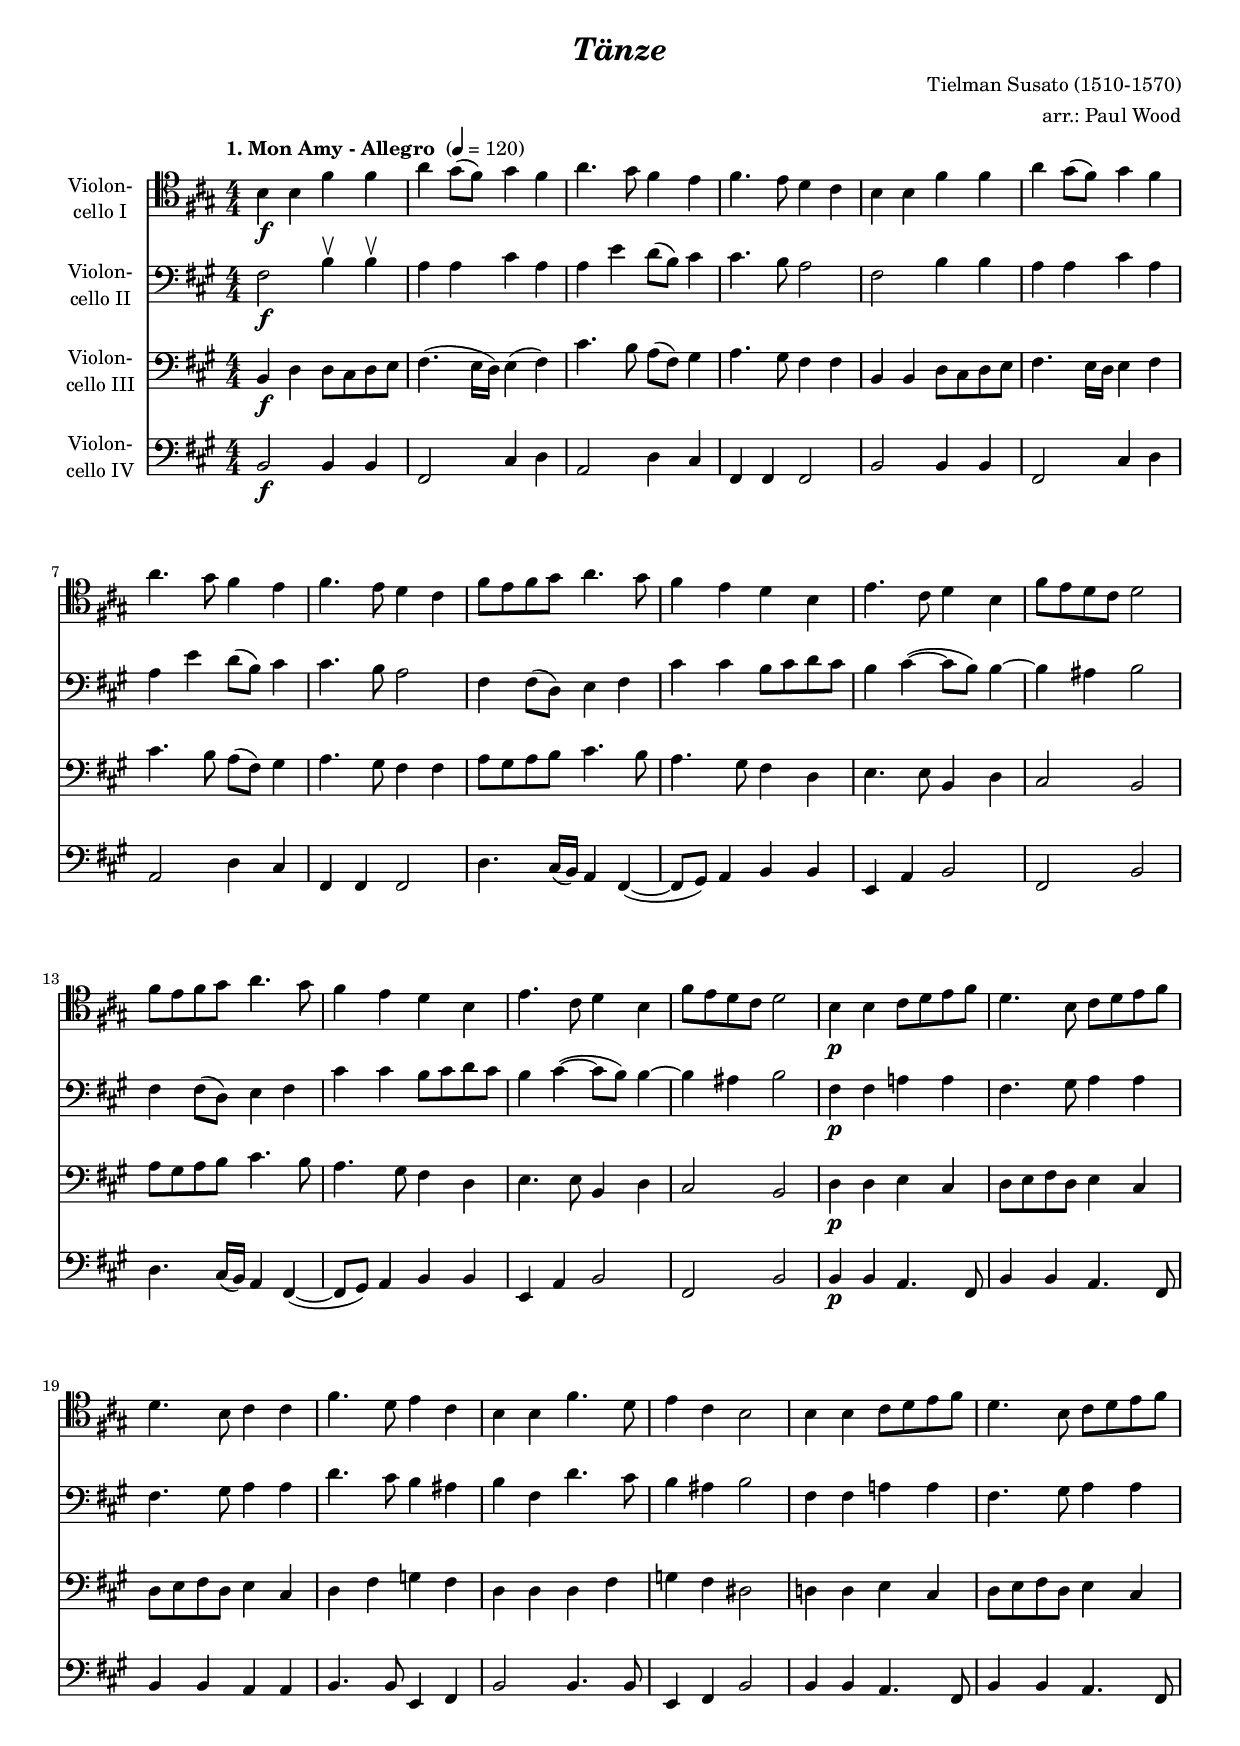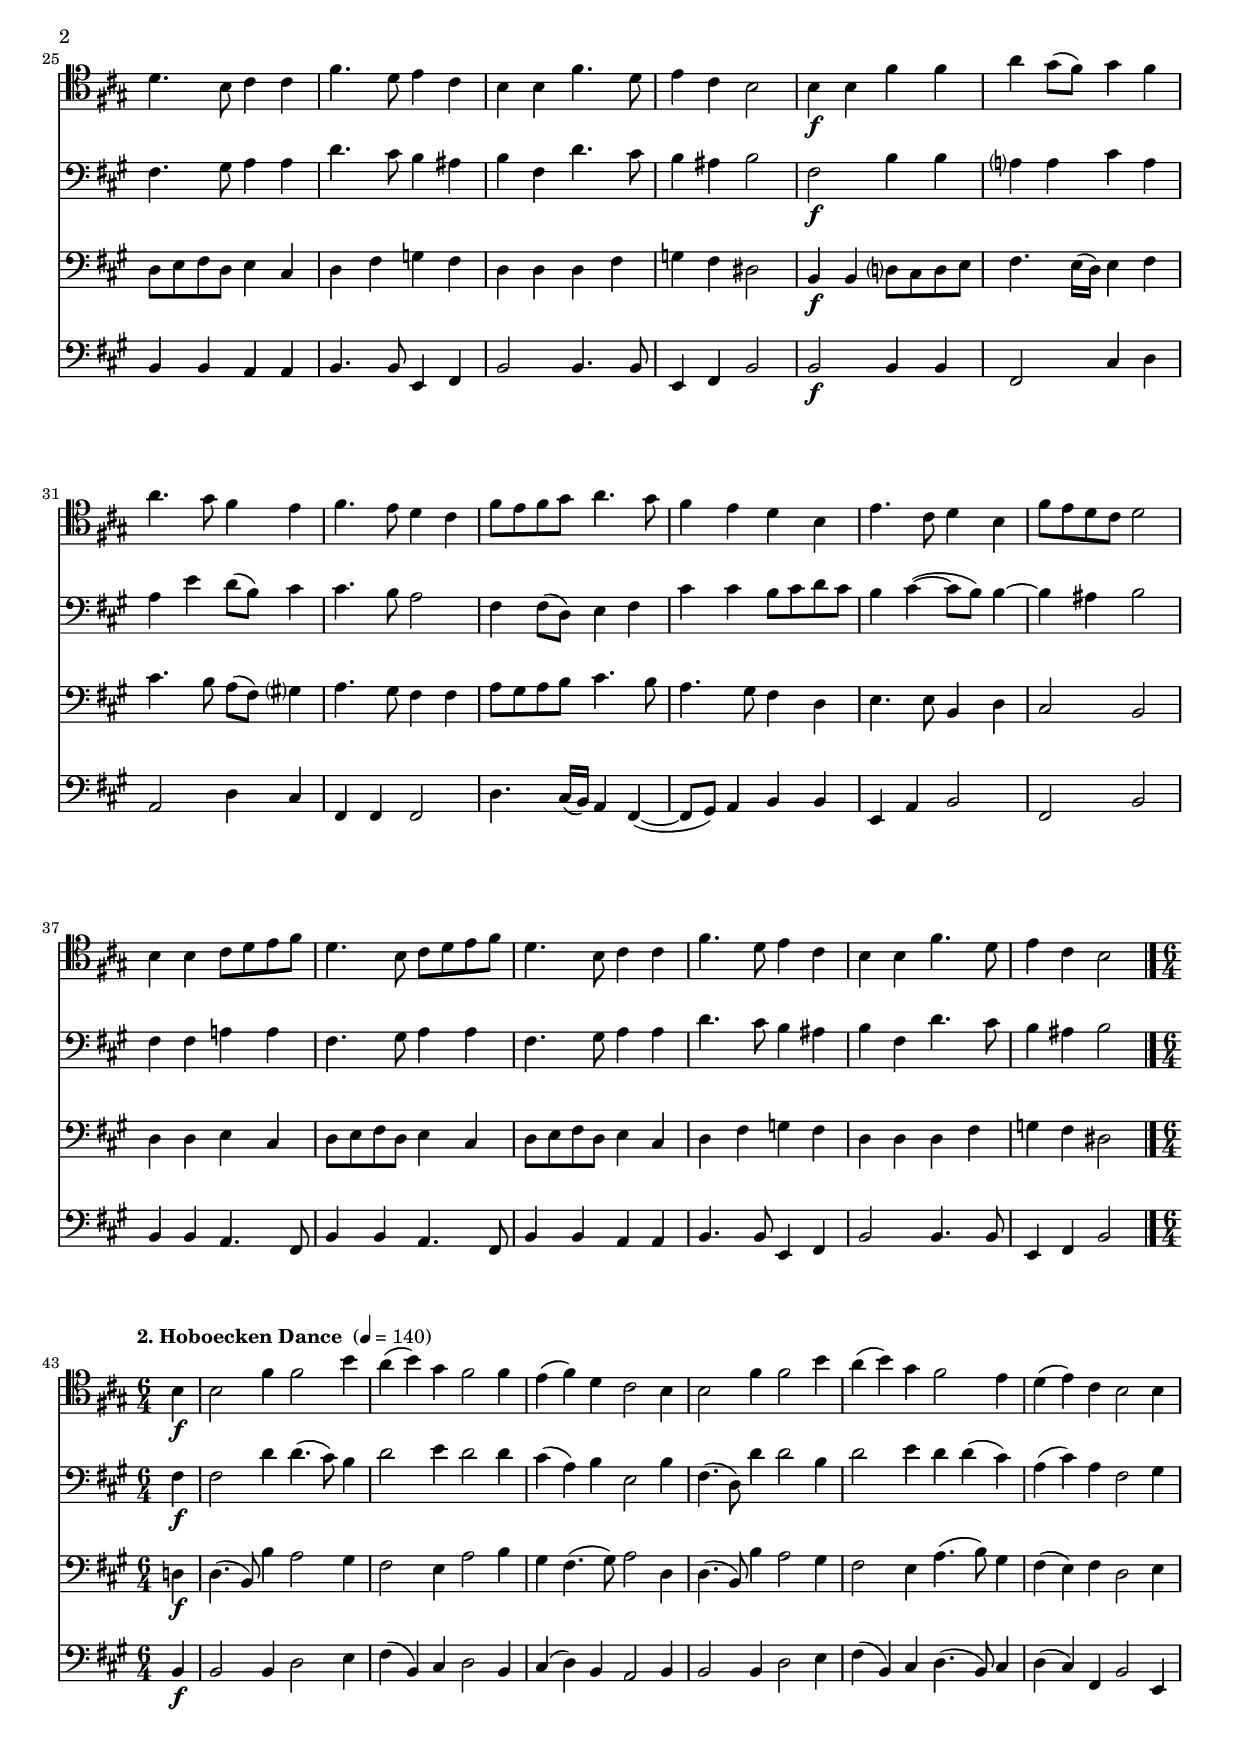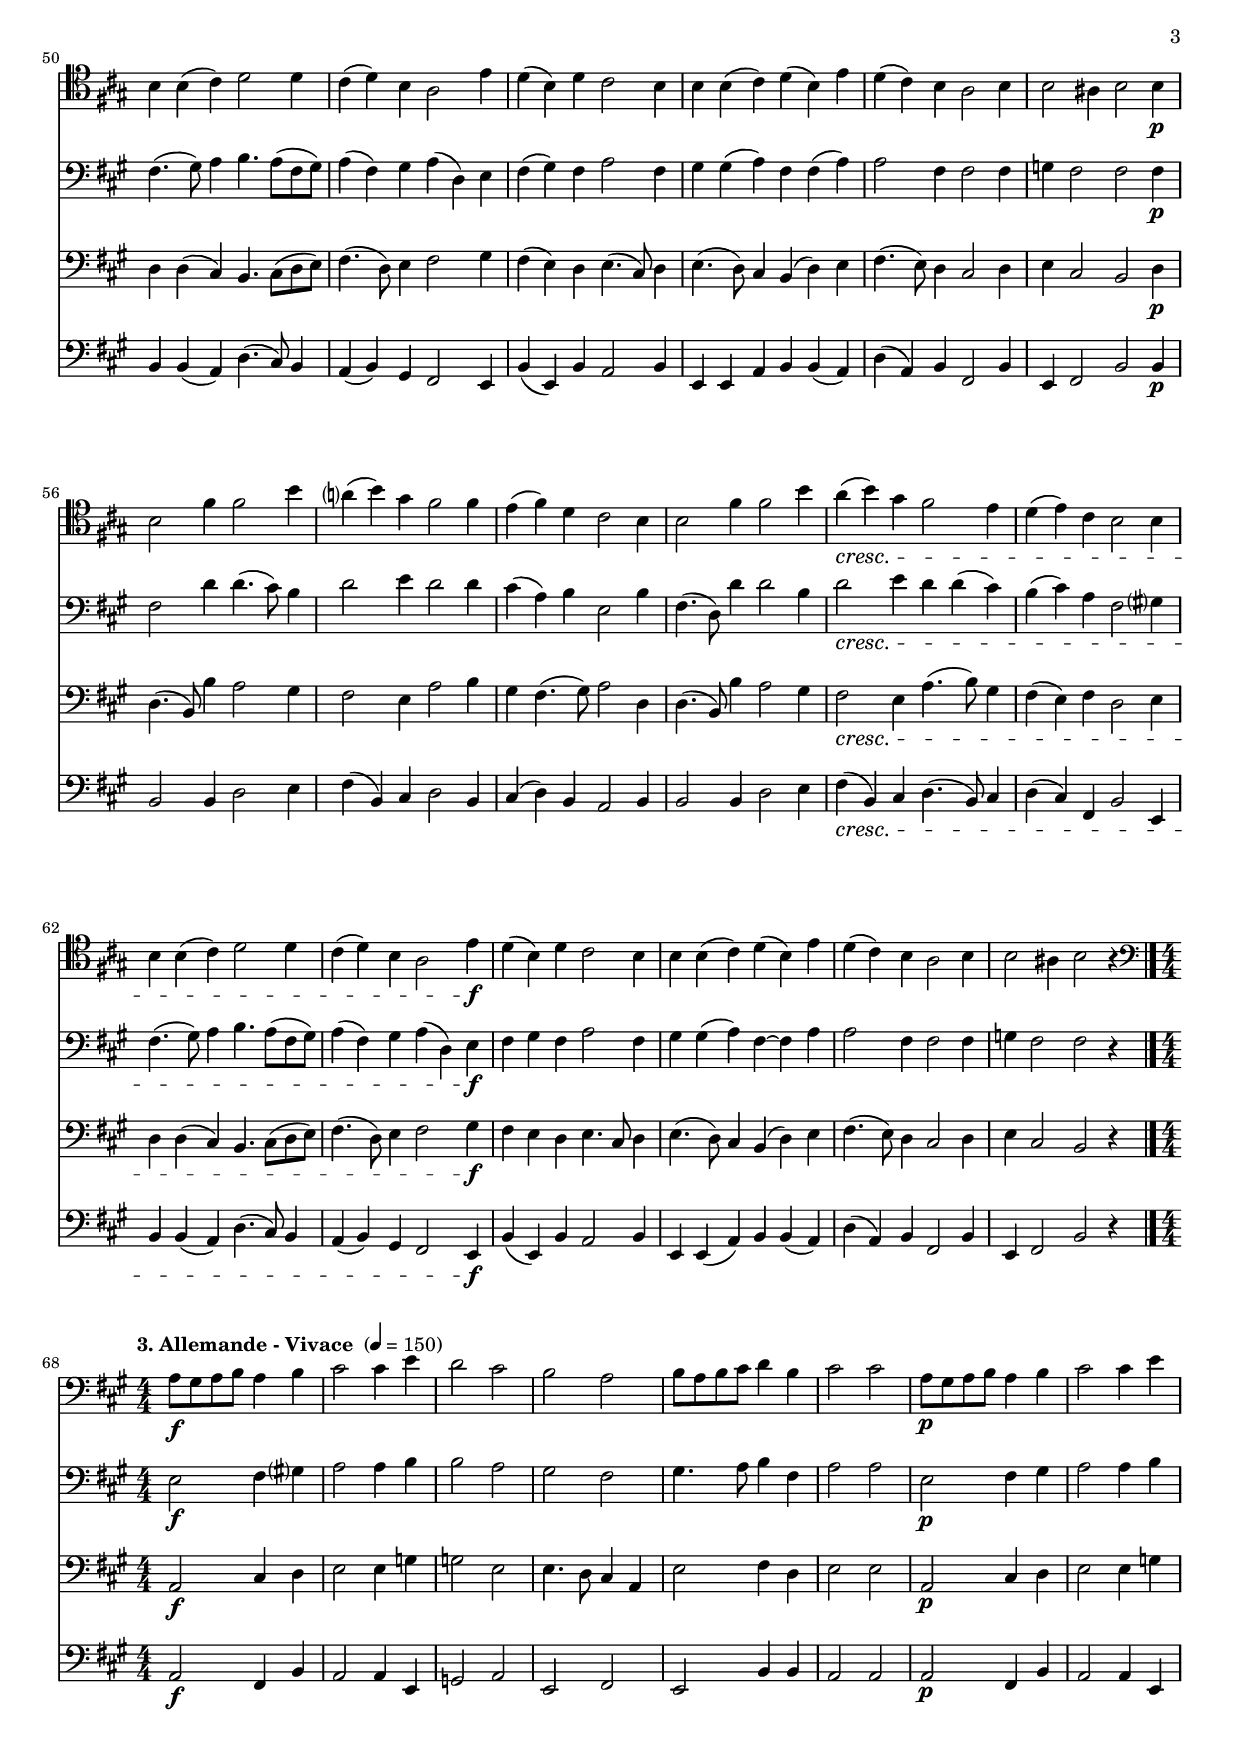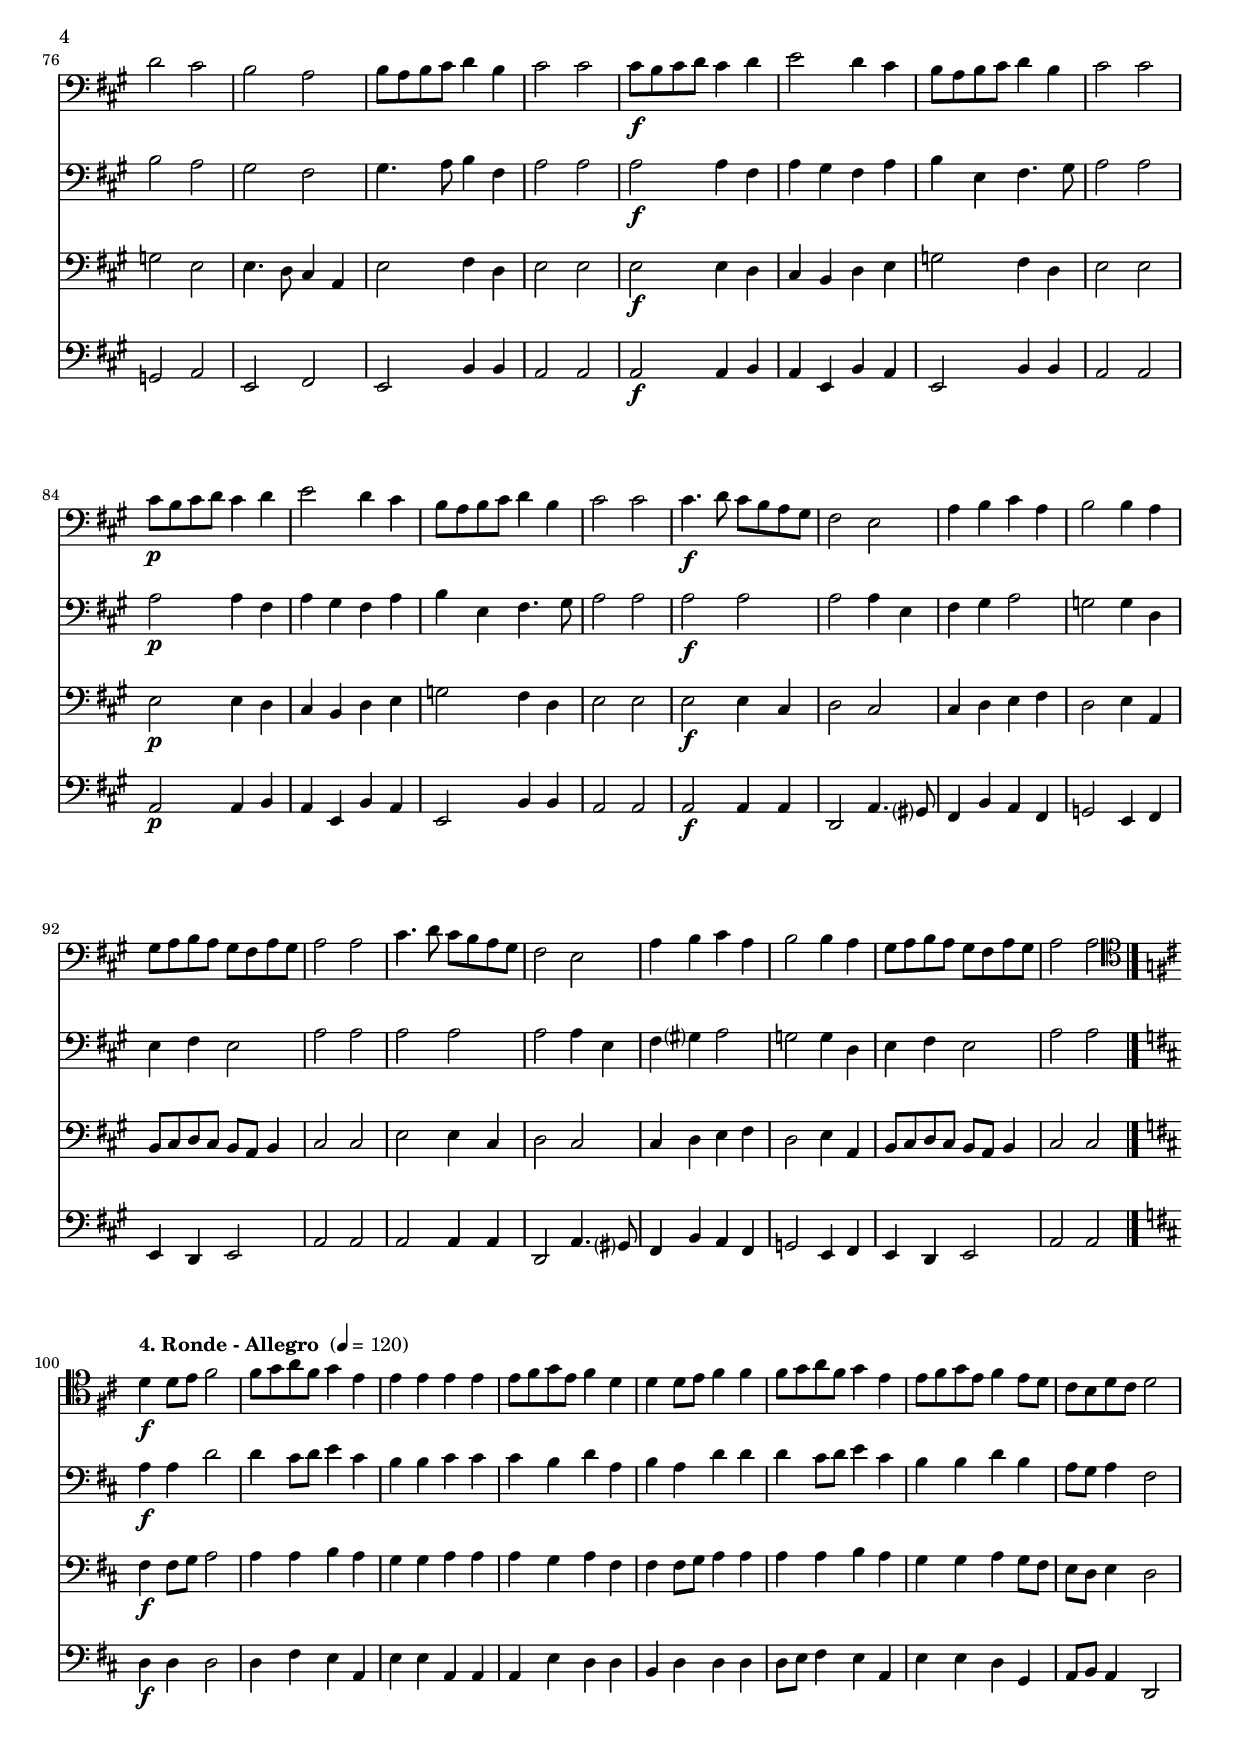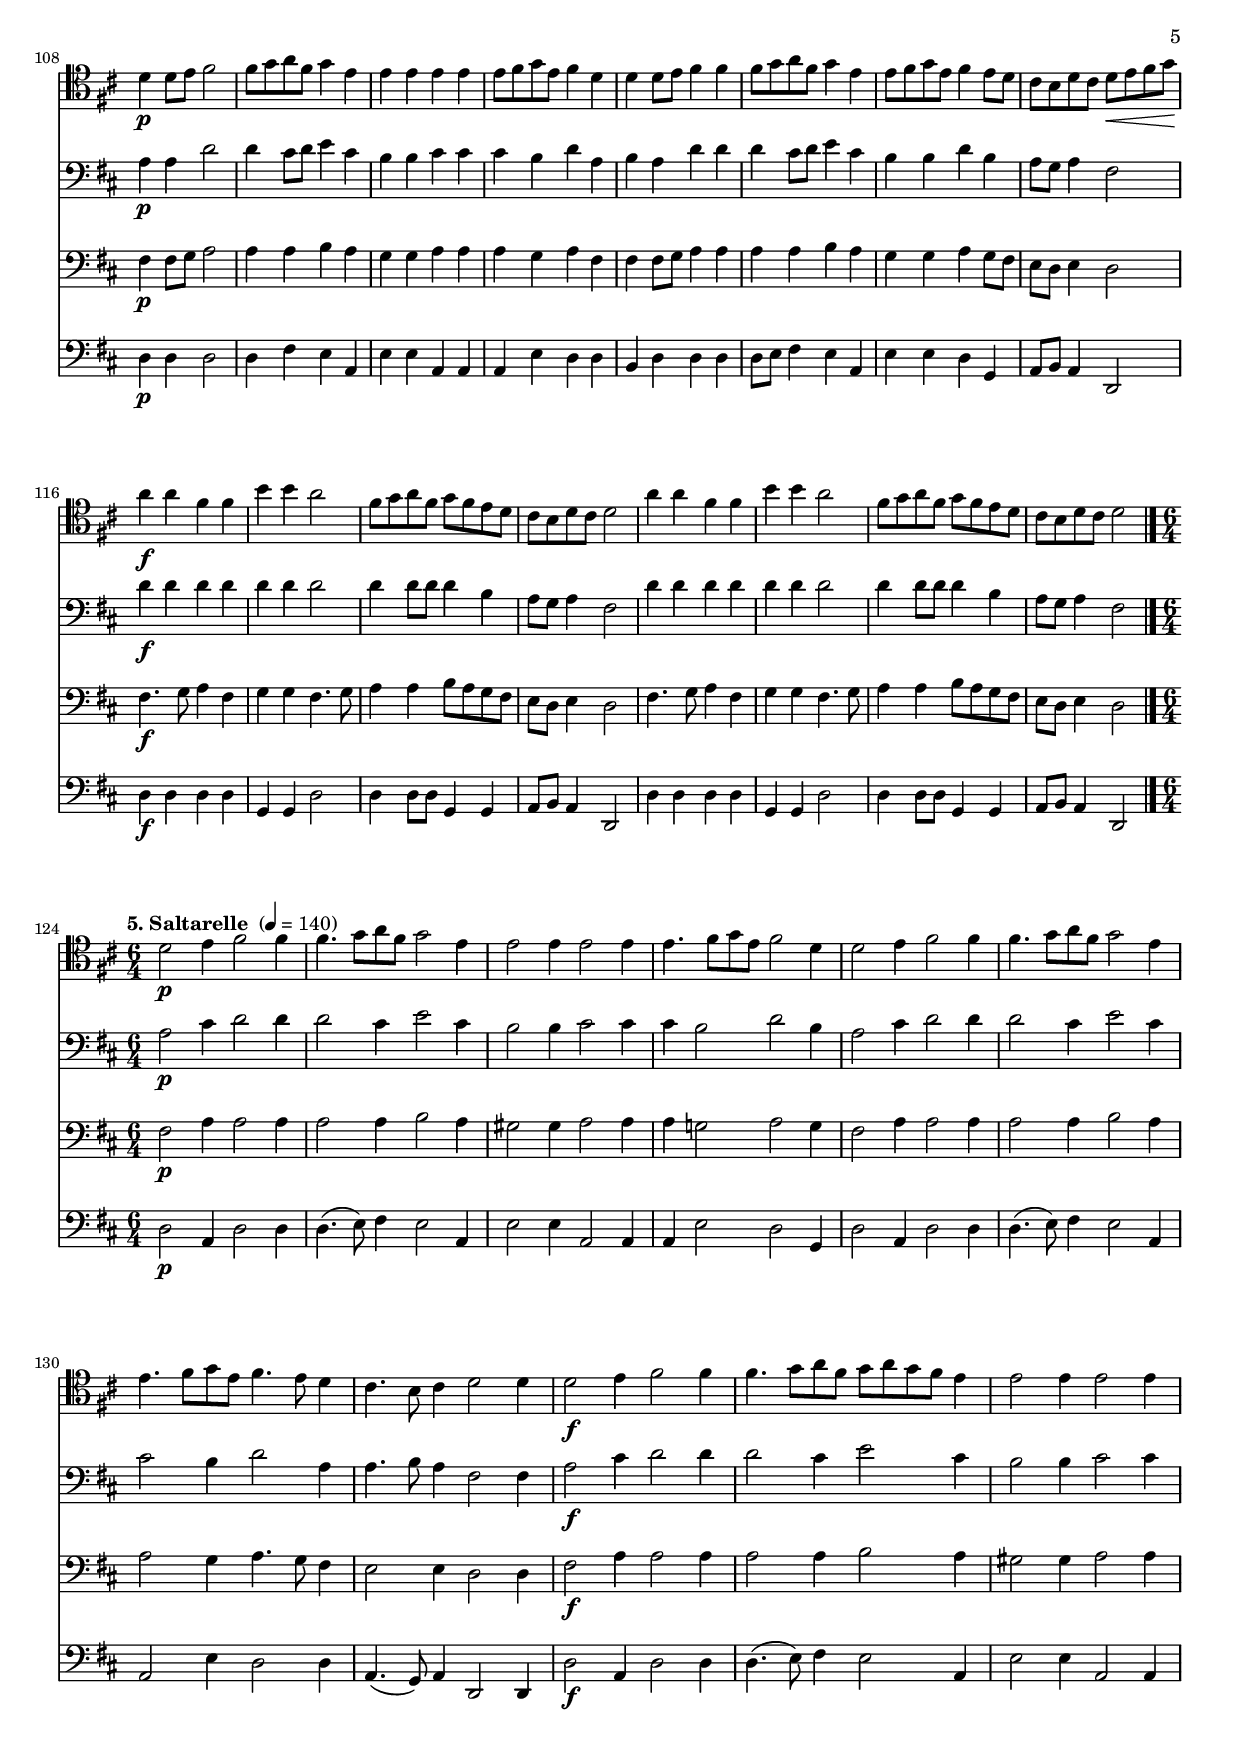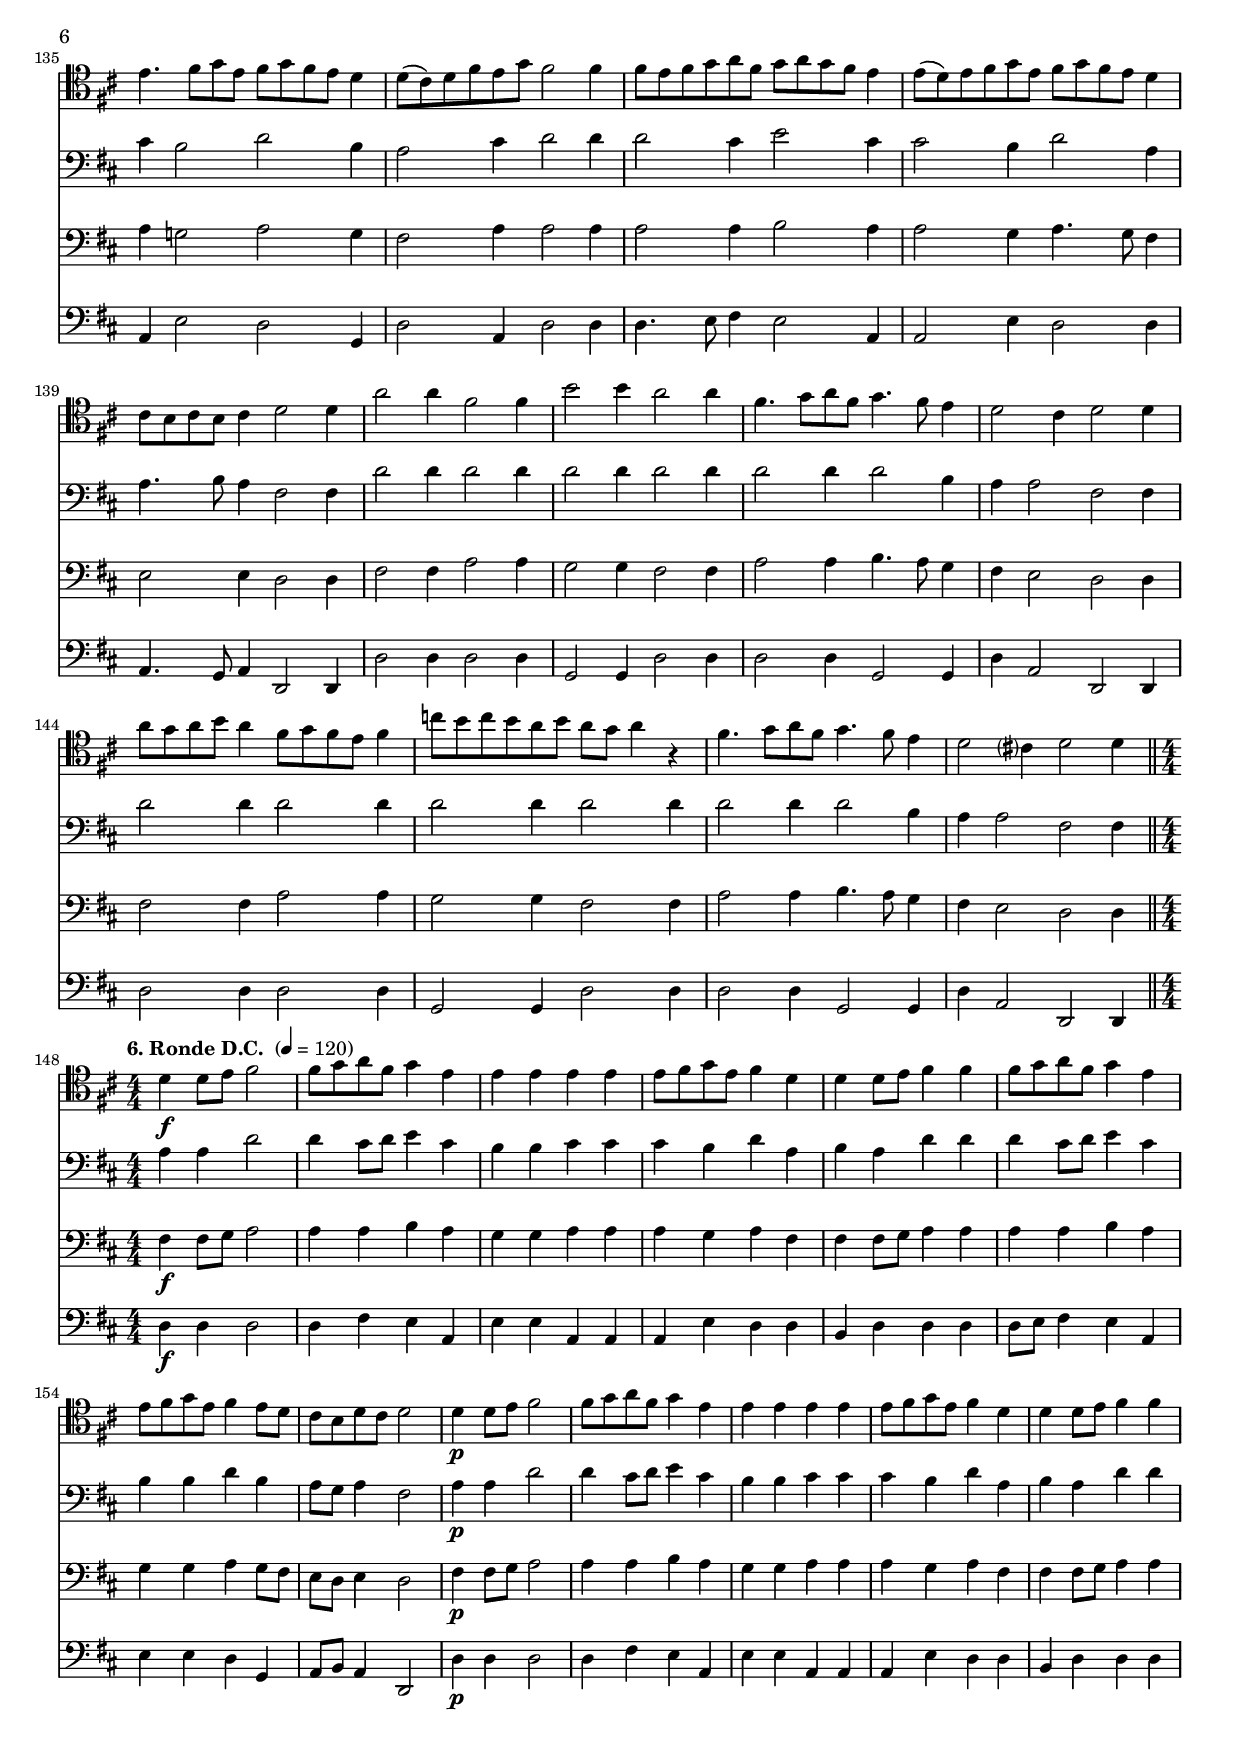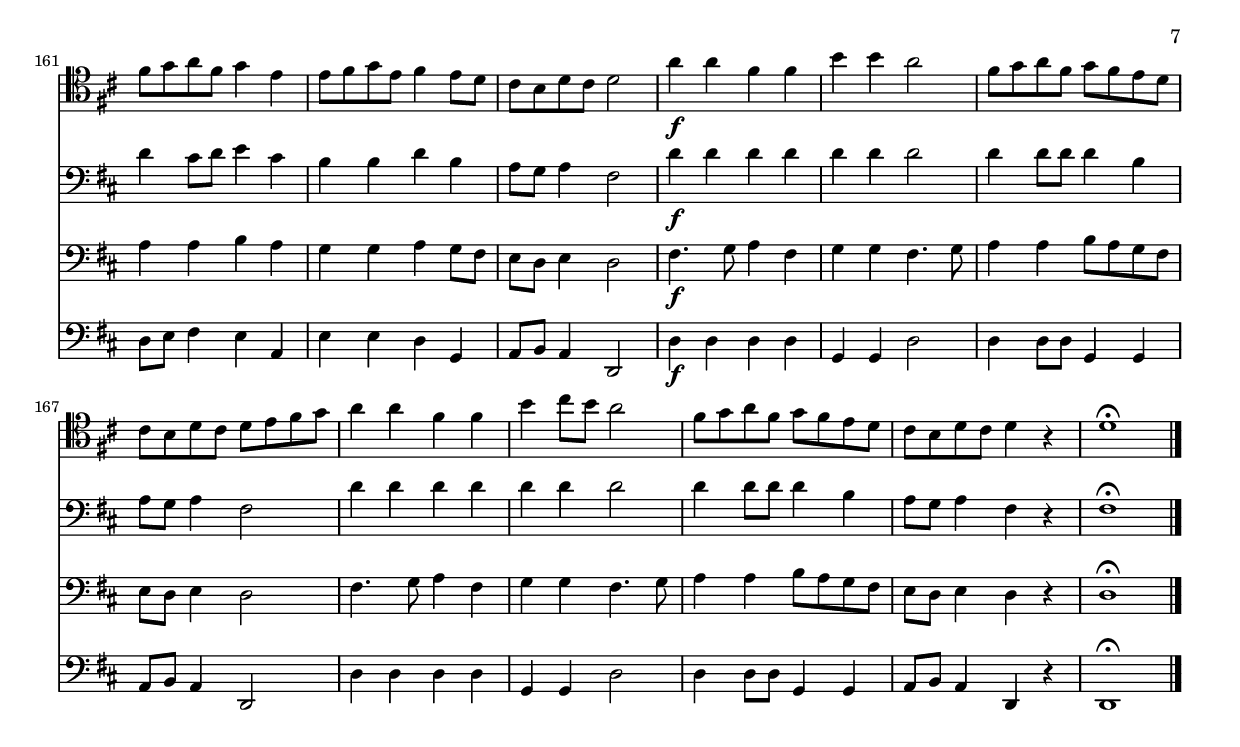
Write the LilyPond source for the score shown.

\version "2.14.2"
\include "deutsch.ly"

#(set-global-staff-size 17.15)

\header {
  title     = \markup \bold \italic "Tänze"
  composer  = "Tielman Susato (1510-1570)"
  arranger  = "arr.: Paul Wood"
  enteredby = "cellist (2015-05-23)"
%  piece     = "()"
}

voiceconsts = {
  \key fis \minor
  \clef "bass"
  \numericTimeSignature
  \compressFullBarRests
  %\set tupletSpannerDuration = #(ly:make-moment 1 4)
}

mist = "string ensemble 1"
%miba = "drawbar organ"
%miba = "harpsichord"
miba = "electric bass (finger)"
%mist = "church organ"
%miba = "church organ"

viva = { \bar "||" \tempo "Vivace " 4=150 \time 4/4 }

atem = \markup \bold \italic "a tempo"
pral = \markup \bold \italic "poco rall."
rall = \markup \bold \italic "rall."

introa = {        \tempo "1. Mon Amy - Allegro "  4=120 \time 4/4 }
introb = { \break \tempo "2. Hoboecken Dance "    4=140 \time 6/4 }
introc = { \break \tempo "3. Allemande - Vivace " 4=150 \time 4/4 }
introd = { \break \tempo "4. Ronde - Allegro "    4=120 \key d \major }
introe = { \break \tempo "5. Saltarelle "         4=140 \time 6/4 }
introf = { \break \tempo "6. Ronde D.C. "         4=120 \time 4/4 }

va = \relative c' {
  \voiceconsts
  \clef "tenor"

  \introa
  h4\f h fis' fis
  a gis8( fis) gis4 fis
  a4. gis8 fis4 e
  fis4. e8 d4 cis
  h h fis'fis

  a gis8( fis) gis4 fis
  a4. gis8 fis4 e
  fis4. e8 d4 cis
  fis8 e fis gis a4. gis8
  fis4 e d h
  e4. cis8 d4 h

  fis'8 e d cis d2
  fis8 e fis gis a4. gis8
  fis4 e d h
  e4. cis8 d4 h
  fis'8 e d cis d2

  h4\p h cis8 d e fis
  d4. h8 cis d e fis
  d4. h8 cis4 cis
  fis4. d8 e4 cis
  h h fis'4. d8
  e4 cis h2

  h4 h cis8 d e fis
  d4. h8 cis d e fis
  d4. h8 cis4 cis
  fis4. d8 e4 cis
  h h fis'4. d8

  e4 cis h2
  h4\f h fis' fis
  a gis8( fis) gis4 fis
  a4. gis8 fis4 e
  fis4. e8 d4 cis
  fis8 e fis gis a4. gis8

  fis4 e d h
  e4. cis8 d4 h
  fis'8 e d cis d2
  h4 h cis8 d e fis

  d4. h8 cis d e fis
  d4. h8 cis4 cis
  fis4. d8 e4 cis
  h h fis'4. d8
  e4 cis h2 \bar "|."

  \introb
  \partial 4
  h4\f
  h2 fis'4 fis2 h4
  a( h) gis fis2 fis4
  e( fis) d cis2 h4
  h2 fis'4 fis2 h4

  a( h) gis fis2 e4
  d( e) cis h2 h4
  h h( cis) d2 d4
  cis( d) h a2 e'4

  d( h) d cis2 h4
  h h( cis) d( h) e
  d( cis) h a2 h4
  h2 ais4 h2 h4\p
  h2 fis'4 fis2 h4

  a?( h) gis fis2 fis4
  e( fis) d cis2 h4
  h2 fis'4 fis2 h4
  a(\cresc h) gis fis2 e4
  d( e) cis h2 h4

  h h( cis) d2 d4
  cis( d) h a2 e'4\f
  d( h) d cis2 h4

  h h( cis) d( h) e
  d( cis) h a2 h4
  h2 ais4 h2 r4 \bar "|." \clef "bass"

  \introc
  a8\f gis a h a4 h
  cis2 cis4 e
  d2 cis
  h a
  h8 a h cis d4 h
  cis2 cis

  a8\p gis a h a4 h
  cis2 cis4 e
  d2 cis
  h a
  h8 a h cis d4 h
  cis2 cis
  cis8\f h cis d cis4 d

  e2 d4 cis
  h8 a h cis d4 h
  cis2 cis
  cis8\p h cis d cis4 d
  e2 d4 cis
  h8 a h cis d4 h

  cis2 cis
  cis4.\f d8 cis h a gis
  fis2 e
  a4 h cis a
  h2 h4 a
  gis8 a h a gis fis a gis
  a2 a

  cis4. d8 cis h a gis
  fis2 e
  a4 h cis a
  h2 h4 a
  gis8 a h a gis fis a gis
  a2 a \bar "|."

  \introd \clef "tenor"
  d4\f d8 e fis2
  fis8 g a fis g4 e
  e e e e
  e8 fis g e fis4 d
  d d8 e fis4 fis
  fis8 g a fis g4 e

  e8 fis g e fis4 e8 d
  cis h d cis d2
  d4\p d8 e fis2
  fis8 g a fis g4 e
  e e e e
  e8 fis g e fis4 d
  
  d d8 e fis4 fis
  fis8 g a fis g4 e
  e8 fis g e fis4 e8 d
  cis h d cis d\< e fis g\!
  a4\f a fis fis
  h h a2

  fis8 g a fis g fis e d
  cis h d cis d2
  a'4 a fis fis
  h h a2
  fis8 g a fis g fis e d
  cis h d cis d2 \bar "|."

  \introe
  d2\p e4 fis2 fis4
  fis4. g8 a fis g2 e4
  e2 e4 e2 e4
  e4. fis8 g e fis2 d4
  d2 e4 fis2 fis4

  fis4. g8 a fis g2 e4
  e4. fis8 g e fis4. e8 d4
  cis4. h8 cis4 d2 d4
  d2\f e4 fis2 fis4

  fis4. g8 a fis g a g fis e4
  e2 e4 e2 e4
  e4. fis8 g e fis g fis e d4
  d8( cis) d fis e g fis2 fis4

  fis8 e fis g a fis g a g fis e4
  e8( d) e fis g e fis g fis e d4
  cis8 h cis h cis4 d2 d4
  a'2 a4 fis2 fis4

  h2 h4 a2 a4
  fis4. g8 a fis g4. fis8 e4
  d2 cis4 d2 d4
  a'8 g a h a4 fis8 g fis e fis4

  c'8 h c h a h a g a4 r
  fis4. g8 a fis g4. fis8 e4
  d2 cis?4 d2 d4 \bar "||"

  \introf
  d\f d8 e fis2
  fis8 g a fis g4 e
  e e e e
  e8 fis g e fis4 d
  
  d d8 e fis4 fis
  fis8 g a fis g4 e
  e8 fis g e fis4 e8 d
  cis h d cis d2
  
  d4\p d8 e fis2
  fis8 g a fis g4 e
  e e e e
  e8 fis g e fis4 d
  
  d d8 e fis4 fis
  fis8 g a fis g4 e
  e8 fis g e fis4 e8 d
  cis h d cis d2

  a'4\f a fis fis
  h h a2
  fis8 g a fis g fis e d
  cis h d cis d e fis g

  a4 a fis fis
  h cis8 h a2
  fis8 g a fis g fis e d
  cis h d cis d4 r
  d1\fermata \bar "|."
}

vb = \relative c {
  \voiceconsts

  \introa
  fis2\f h4\upbow h\upbow
  a a cis a
  a e' d8( h) cis4
  cis4. h8 a2
  fis h4 h

  a a cis a
  a e' d8( h) cis4
  cis4. h8 a2
  fis4 fis8( d) e4 fis
  cis' cis h8 cis d cis

  h4 cis(~ cis8 h) h4~
  h ais h2
  fis4 fis8( d) e4 fis
  cis' cis h8 cis d cis
  h4 cis(~ cis8 h) h4~

  h ais h2
  fis4\p fis a! a
  fis4. gis8 a4 a
  fis4. gis8 a4 a
  d4. cis8 h4 ais
  h4 fis d'4. cis8

  h4 ais h2
  fis4 fis a! a
  fis4. gis8 a4 a
  fis4. gis8 a4 a
  d4. cis8 h4 ais

  h fis d'4. cis8
  h4 ais h2
  fis\f h4 h
  a? a cis a
  a e' d8( h) cis4

  cis4. h8 a2
  fis4 fis8( d) e4 fis
  cis' cis h8 cis d cis
  h4 cis(~ cis8 h) h4~
  h ais h2

  fis4 fis a! a
  fis4. gis8 a4 a
  fis4. gis8 a4 a
  d4. cis8 h4 ais
  h4 fis d'4. cis8
  h4 ais h2 \bar "|."

  \introb
  \partial 4 fis4\f
  fis2 d'4 d4.( cis8) h4
  d2 e4 d2 d4
  cis( a) h e,2 h'4
  fis4.( d8) d'4 d2 h4

  d2 e4 d d( cis)
  a( cis) a fis2 gis4
  fis4.( gis8) a4 h4. a8( fis gis)
  a4( fis) gis a( d,) e

  fis( gis) fis a2 fis4
  gis gis( a) fis fis( a)
  a2 fis4 fis2 fis4
  g fis2 fis fis4\p

  fis2 d'4 d4.( cis8) h4
  d2 e4 d2 d4
  cis( a) h e,2 h'4
  fis4.( d8) d'4 d2 h4
  d2\cresc e4 d d( cis)

  h( cis) a fis2 gis?4
  fis4.( gis8) a4 h4. a8( fis gis)
  a4( fis) gis a( d,) e\f

  fis gis fis a2 fis4
  gis gis( a) fis~ fis a
  a2 fis4 fis2 fis4
  g fis2 fis r4 \bar "|."

  \introc
  e2\f fis4 gis?
  a2 a4 h
  h2 a
  gis fis
  gis4. a8 h4 fis
  a2 a
  e\p fis4 gis

  a2 a4 h
  h2 a
  gis fis
  gis4. a8 h4 fis
  a2 a

  a\f a4 fis
  a gis fis a
  h e, fis4. gis8
  a2 a

  a\p a4 fis
  a gis fis a
  h e, fis4. gis8
  a2 a
  a\f a
  a a4 e
  fis gis a2

  g g4 d
  e fis e2
  a a
  a a
  a a4 e

  fis gis? a2
  g g4 d
  e fis e2
  a a \bar "|."

  \introd
  a4\f a d2
  d4 cis8 d e4 cis
  h h cis cis
  cis h d a
  h a d d
  d cis8 d e4 cis
  h h d h

  a8 g a4 fis2
  a4\p a d2
  d4 cis8 d e4 cis
  h h cis cis
  cis h d a
  h a d d
  d cis8 d e4 cis

  h h d h
  a8 g a4 fis2
  d'4\f d d d
  d d d2
  d4 d8 d d4 h
  a8 g a4 fis2
  d'4 d d d

  d d d2
  d4 d8 d d4 h
  a8 g a4 fis2 \bar "|."

  \introe
  a\p cis4 d2 d4
  d2 cis4 e2 cis4
  h2 h4 cis2 cis4

  cis h2 d h4
  a2 cis4 d2 d4
  d2 cis4 e2 cis4
  cis2 h4 d2 a4
  a4. h8 a4 fis2 fis4

  a2\f cis4 d2 d4
  d2 cis4 e2 cis4
  h2 h4 cis2 cis4
  cis h2 d h4
  a2 cis4 d2 d4

  d2 cis4 e2 cis4
  cis2 h4 d2 a4
  a4. h8 a4 fis2 fis4
  d'2 d4 d2 d4
  d2 d4 d2 d4

  d2 d4 d2 h4
  a a2 fis fis4
  d'2 d4 d2 d4
  d2 d4 d2 d4
  d2 d4 d2 h4

  a a2 fis fis4 \bar "||"
  \introf
  a a d2
  d4 cis8 d e4 cis
  h h cis cis
  cis h d a
  h a d d

  d cis8 d e4 cis
  h h d h
  a8 g a4 fis2
  a4\p a d2
  d4 cis8 d e4 cis
  h h cis cis
  cis h d a

  h a d d
  d cis8 d e4 cis
  h h d h
  a8 g a4 fis2
  d'4\f d d d
  d d d2

  d4 d8 d d4 h
  a8 g a4 fis2
  d'4 d d d
  d d d2
  d4 d8 d d4 h
  a8 g a4 fis r
  fis1\fermata \bar "|."
}

vc = \relative c {
  \voiceconsts

  \introa
  h4\f d d8 cis d e
  fis4.( e16 d) e4( fis)
  cis'4. h8 a( fis) gis4
  a4. gis8 fis4 fis
  h, h d8 cis d e

  fis4. e16 d e4 fis
  cis'4. h8 a( fis) gis4
  a4. gis8 fis4 fis
  a8 gis a h cis4. h8
  a4. gis8 fis4 d

  e4. e8 h4 d
  cis2 h
  a'8 gis a h cis4. h8
  a4. gis8 fis4 d
  e4. e8 h4 d
  cis2 h

  d4\p d e cis
  d8 e fis d e4 cis
  d8 e fis d e4 cis
  d fis g fis
  d d d fis

  g fis dis2
  d!4 d e cis
  d8 e fis d e4 cis
  d8 e fis d e4 cis
  d fis g fis

  d d d fis
  g fis dis2
  h4\f h d?8 cis d e
  fis4. e16( d) e4 fis
  cis'4. h8 a( fis) gis?4

  a4. gis8 fis4 fis
  a8 gis a h cis4. h8
  a4. gis8 fis4 d
  e4. e8 h4 d
  cis2 h
  d4 d e cis

  d8 e fis d e4 cis
  d8 e fis d e4 cis
  d fis g fis
  d d d fis
  g fis dis2 \bar "|."

  \introb
  \partial 4 d!4\f
  d4.( h8) h'4 a2 gis4
  fis2 e4 a2 h4
  gis fis4.( gis8) a2 d,4
  d4.( h8) h'4 a2 gis4

  fis2 e4 a4.( h8) gis4
  fis( e) fis d2 e4
  d d( cis) h4. cis8( d e)
  fis4.( d8) e4 fis2 gis4

  fis( e) d e4.( cis8) d4
  e4.( d8) cis4 h( d) e
  fis4.( e8) d4 cis2 d4
  e cis2 h d4\p

  d4.( h8) h'4 a2 gis4
  fis2 e4 a2 h4
  gis fis4.( gis8) a2 d,4
  d4.( h8) h'4 a2 gis4
  fis2\cresc e4 a4.( h8) gis4

  fis( e) fis d2 e4
  d d( cis) h4. cis8( d e)
  fis4.( d8) e4 fis2 gis4\f

  fis e d e4. cis8 d4
  e4.( d8) cis4 h( d) e
  fis4.( e8) d4 cis2 d4
  e cis2 h r4 \bar "|."

  \introc
  a2\f cis4 d
  e2 e4 g
  g2 e
  e4. d8 cis4 a
  e'2 fis4 d
  e2 e
  a,\p cis4 d

  e2 e4 g
  g2 e
  e4. d8 cis4 a
  e'2 fis4 d

  e2 e
  e\f e4 d
  cis h d e
  g2 fis4 d
  e2 e

  e\p e4 d
  cis h d e
  g2 fis4 d
  e2 e
  e\f e4 cis
  d2 cis
  cis4 d e fis

  d2 e4 a,
  h8 cis d cis h a h4
  cis2 cis
  e e4 cis
  d2 cis

  cis4 d e fis
  d2 e4 a,
  h8 cis d cis h a h4
  cis2 cis \bar "|."

  \introd
  fis4\f fis8 g a2
  a4 a h a
  g g a a
  a g a fis
  fis fis8 g a4 a

  a a h a
  g g a g8 fis
  e d e4 d2
  fis4\p fis8 g a2
  a4 a h a
  g g a a

  a g a fis
  fis fis8 g a4 a
  a a h a
  g g a g8 fis
  e d e4 d2

  fis4.\f g8 a4 fis
  g g fis4. g8
  a4 a h8 a g fis
  e d e4 d2
  fis4. g8 a4 fis

  g g fis4. g8
  a4 a h8 a g fis
  e d e4 d2 \bar "|."

  \introe
  fis\p a4 a2 a4
  a2 a4 h2 a4

  gis2 gis4 a2 a4
  a g!2 a g4
  fis2 a4 a2 a4
  a2 a4 h2 a4
  a2 g4 a4. g8 fis4

  e2 e4 d2 d4
  fis2\f a4 a2 a4
  a2 a4 h2 a4
  gis2 gis4 a2 a4

  a g!2 a g4
  fis2 a4 a2 a4
  a2 a4 h2 a4
  a2 g4 a4.g8 fis4

  e2 e4 d2 d4
  fis2 fis4 a2 a4
  g2 g4 fis2 fis4
  a2 a4 h4. a8 g4
  fis e2 d d4

  fis2 fis4 a2 a4
  g2 g4 fis2 fis4
  a2 a4 h4. a8 g4
  fis e2 d d4 \bar "||"

  \introf
  fis\f fis8 g a2
  a4 a h a
  g g a a
  a g a fis

  fis fis8 g a4 a
  a a h a
  g g a g8 fis
  e d e4 d2

  fis4\p fis8 g a2
  a4 a h a
  g g a a
  a g a fis

  fis fis8 g a4 a
  a a h a
  g g a g8 fis
  e d e4 d2

  fis4.\f g8 a4 fis
  g g fis4. g8
  a4 a h8 a g fis
  e d e4 d2

  fis4. g8 a4 fis
  g g fis4. g8
  a4 a h8 a g fis
  e d e4 d r
  d1\fermata \bar "|."
}

vd = \relative c {
  \voiceconsts

  \introa
  h2\f h4 h
  fis2 cis'4 d
  a2 d4 cis
  fis, fis fis2
  h h4 h
  fis2 cis'4 d
  a2 d4 cis

  fis, fis fis2
  d'4. cis16( h) a4 fis(~
  fis8 gis) a4 h h
  e, a h2
  fis h
  d4. cis16( h) a4 fis(~
  fis8 gis) a4 h h

  e, a h2
  fis h
  h4\p h a4. fis8
  h4 h a4. fis8
  h4 h a a
  h4. h8 e,4 fis
  h2 h4. h8

  e,4 fis h2
  h4 h a4. fis8
  h4 h a4. fis8
  h4 h a a
  h4. h8 e,4 fis
  h2 h4. h8
  e,4 fis h2

  h\f h4 h
  fis2 cis'4 d
  a2 d4 cis
  fis, fis fis2
  d'4. cis16( h) a4 fis(~
  fis8 gis) a4 h h
  e, a h2

  fis h
  h4 h a4. fis8
  h4 h a4. fis8
  h4 h a a
  h4. h8 e,4 fis
  h2 h4. h8
  e,4 fis h2 \bar "|."

  \introb
  \partial 4 h4\f
  h2 h4 d2 e4
  fis( h,) cis d2 h4
  cis( d) h a2 h4
  h2 h4 d2 e4

  fis( h,) cis d4.( h8) cis4
  d( cis) fis, h2 e,4
  h' h( a) d4.( cis8) h4
  a( h) gis fis2 e4

  h'( e,) h' a2 h4
  e, e a h h( a)
  d( a) h fis2 h4
  e, fis2 h h4\p

  h2 h4 d2 e4
  fis( h,) cis d2 h4
  cis( d) h a2 h4
  h2 h4 d2 e4

  fis(\cresc h,) cis d4.( h8) cis4
  d( cis) fis, h2 e,4
  h' h( a) d4.( cis8) h4
  a( h) gis fis2 e4\f

  h'( e,) h' a2 h4
  e, e( a) h h( a)
  d( a) h fis2 h4
  e, fis2 h r4 \bar "|."

  \introc
  a2\f fis4 h
  a2 a4 e
  g2 a
  e fis
  e h'4 h
  a2 a
  a\p fis4 h

  a2 a4 e
  g2 a
  e fis
  e h'4 h
  a2 a

  a2\f a4 h
  a e h' a
  e2 h'4 h
  a2 a

  a\p a4 h
  a e h' a
  e2 h'4 h
  a2 a
  a\f a4 a
  d,2 a'4. gis?8
  fis4 h a fis

  g2 e4 fis
  e d e2
  a a
  a a4 a
  d,2 a'4. gis?8

  fis4 h a fis
  g2 e4 fis
  e d e2
  a a \bar "|."

  \introd
  d4\f d d2
  d4 fis e a,
  e' e a, a
  a e' d d
  h d d d
  d8 e fis4 e a,
  e' e d g,

  a8 h a4 d,2
  d'4\p d d2
  d4 fis e a,
  e' e a, a
  a e' d d
  h d d d
  d8 e fis4 e a,

  e'e d g,
  a8 h a4 d,2
  d'4\f d d d
  g, g d'2
  d4 d8 d g,4 g

  a8 h a4 d,2
  d'4 d d d
  g, g d'2
  d4 d8 d g,4 g
  a8 h a4 d,2 \bar "|."

  \introe
  d'\p a4 d2 d4
  d4.( e8) fis4 e2 a,4
  e'2 e4 a,2 a4
  a e'2 d g,4
  d'2 a4 d2 d4

  d4.( e8) fis4 e2 a,4
  a2 e'4 d2 d4
  a4.( g8) a4 d,2 d4
  d'2\f a4 d2 d4
  d4.( e8) fis4 e2 a,4

  e'2 e4 a,2 a4
  a e'2 d g,4
  d'2 a4 d2 d4
  d4. e8 fis4 e2 a,4
  a2 e'4 d2 d4

  a4. g8 a4 d,2 d4
  d'2 d4 d2 d4
  g,2 g4 d'2 d4
  d2 d4 g,2 g4
  d' a2 d, d4

  d'2 d4 d2 d4
  g,2 g4 d'2 d4
  d2 d4 g,2 g4
  d' a2 d, d4 \bar "||"

  \introf
  d'\f d d2
  d4 fis e a,
  e' e a, a
  a e' d d
  h d d d
  d8 e fis4 e a,
  e' e d g,

  a8 h a4 d,2
  d'4\p d d2
  d4 fis e a,
  e' e a, a
  a e' d d
  h d d d
  d8 e fis4 e a,

  e' e d g,
  a8 h a4 d,2
  d'4\f d d d
  g, g d'2
  d4 d8 d g,4 g

  a8 h a4 d,2
  d'4 d d d
  g, g d'2
  d4 d8 d g,4 g
  a8 h a4 d, r
  d1\fermata \bar "|."
}


music = <<
     \new Staff {
        \set Staff.midiInstrument = \mist
        \set Staff.instrumentName = \markup \center-column { "Violon-" "cello I" }
\transpose fis fis { \va }
     }

     \new Staff {
        \set Staff.midiInstrument = \miba
        \set Staff.instrumentName = \markup \center-column { "Violon-" "cello II" }
        \transpose fis fis { \vb }
     }

     \new Staff {
        \set Staff.midiInstrument = \miba
        \set Staff.instrumentName = \markup \center-column { "Violon-" "cello III" }
        \transpose fis fis { \vc }
     }

     \new Staff {
        \set Staff.midiInstrument = \miba
        \set Staff.instrumentName = \markup \center-column { "Violon-" "cello IV" }
        \transpose fis fis { \vd }
     }
>>

\book {
  \score {
   \music
    \layout {}
  }

  \score {
    \unfoldRepeats \music

    \midi {
      \context {
        \Score
      }
    }
  }
}
